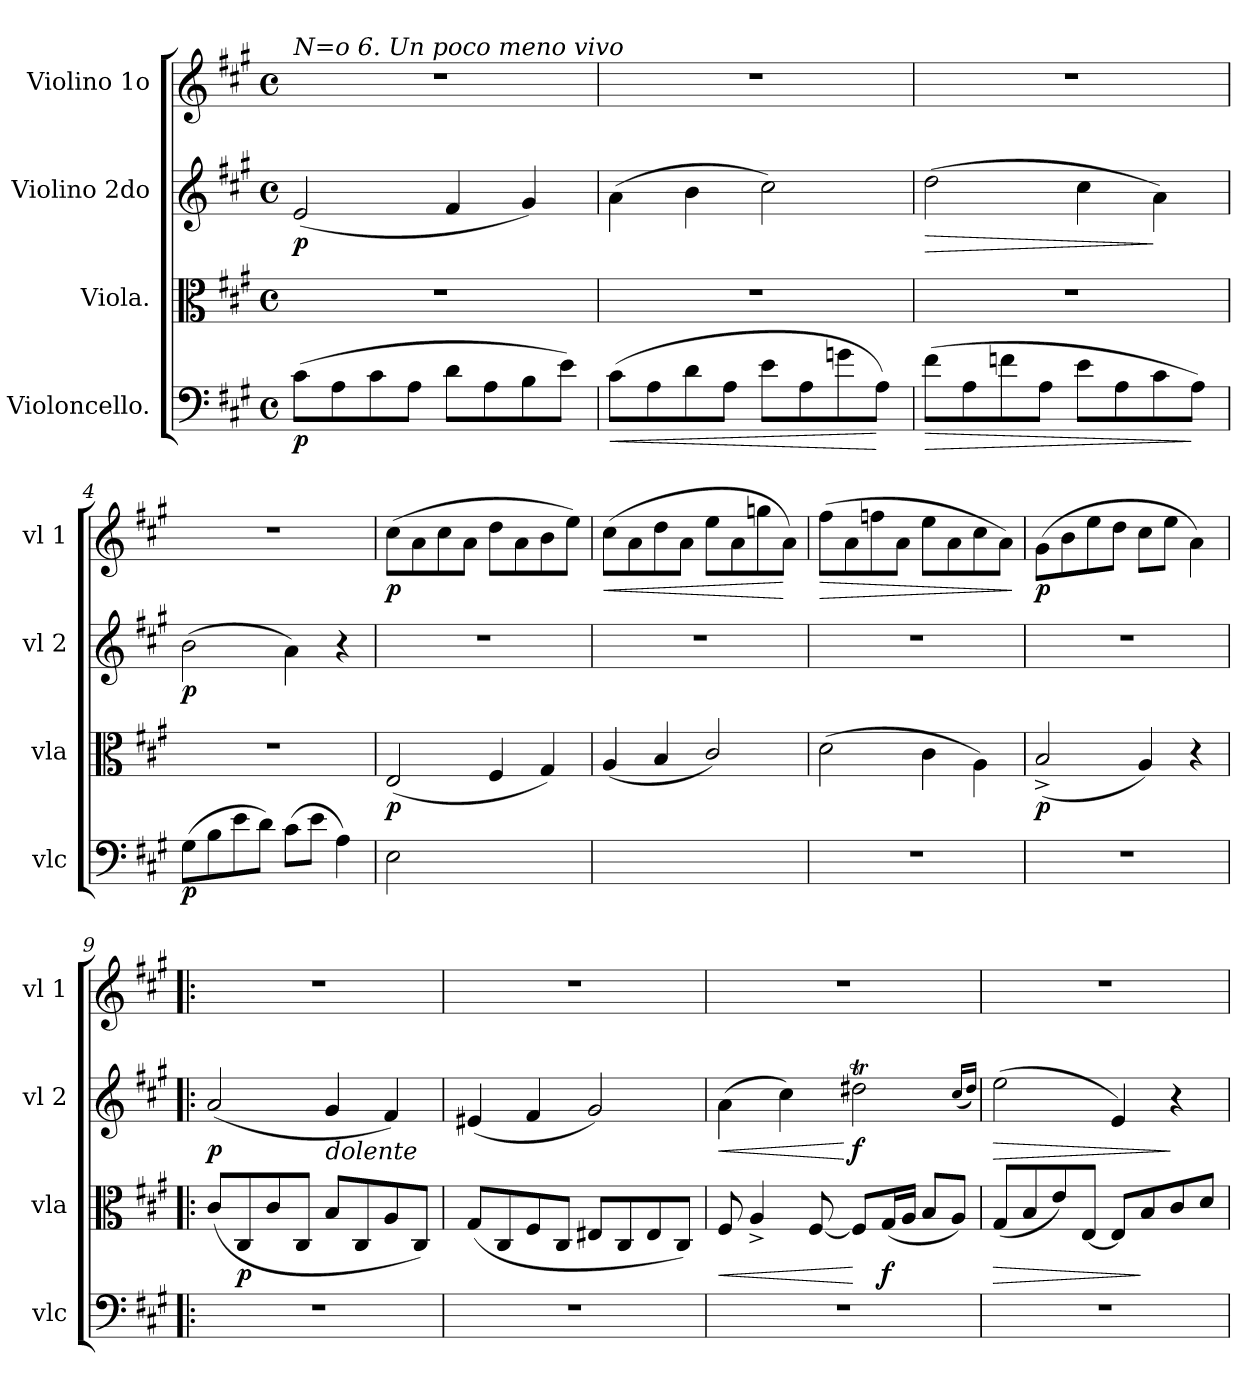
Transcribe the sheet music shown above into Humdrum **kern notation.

**kern	**dynam	**kern	**dynam	**kern	**dynam	**kern	**dynam
*part4	*part4	*part3	*part3	*part2	*part2	*part1	*part1
*staff4	*staff4	*staff3	*staff3	*staff2	*staff2	*staff1	*staff1
*I"Violoncello.	*	*I"Viola.	*	*I"Violino 2do	*	*I"Violino 1o	*
*I'vlc	*	*I'vla	*	*I'vl 2	*	*I'vl 1	*
*clefF4	*	*clefC3	*	*clefG2	*	*clefG2	*
*k[f#c#g#]	*	*k[f#c#g#]	*	*k[f#c#g#]	*	*k[f#c#g#]	*
*M4/4	*	*M4/4	*	*M4/4	*	*M4/4	*
*met(c)	*	*met(c)	*	*met(c)	*	*met(c)	*
=1	=1	=1	=1	=1	=1	=1	=1
!	!	!	!	!	!	!LO:TX:a:i:t=N=o 6. Un poco meno vivo	!
(8c#\L	p	1r	.	(>2e/	p	1r	.
8A\	.	.	.	.	.	.	.
8c#\	.	.	.	.	.	.	.
8A\J	.	.	.	.	.	.	.
8d\L	.	.	.	4f#/	.	.	.
8A\	.	.	.	.	.	.	.
8B\	.	.	.	4g#/)	.	.	.
8e\J)	.	.	.	.	.	.	.
=2	=2	=2	=2	=2	=2	=2	=2
!	!LO:HP:b	!	!	!	!	!	!
(8c#\L	<	1r	.	(4a\	.	1r	.
8A\	.	.	.	.	.	.	.
8d\	.	.	.	4b\	.	.	.
8A\J	.	.	.	.	.	.	.
8e\L	.	.	.	2cc#\)	.	.	.
8A\	.	.	.	.	.	.	.
8gn\	.	.	.	.	.	.	.
8A\J)	[	.	.	.	.	.	.
=3	=3	=3	=3	=3	=3	=3	=3
!	!LO:HP:b	!	!	!	!LO:HP:b	!	!
(8f#\L	>	1r	.	(2dd\	>	1r	.
8A\	.	.	.	.	.	.	.
8fn\	.	.	.	.	.	.	.
8A\J	.	.	.	.	.	.	.
8e\L	.	.	.	4cc#\	.	.	.
8A\	.	.	.	.	.	.	.
8c#\	.	.	.	4a\)	]	.	.
8A\J)	]	.	.	.	.	.	.
=4	=4	=4	=4	=4	=4	=4	=4
(8G#\L	p	1r	.	(2b\	p	1r	.
8B\	.	.	.	.	.	.	.
8e\	.	.	.	.	.	.	.
8d\J)	.	.	.	.	.	.	.
(8c#\L	.	.	.	4a\)	.	.	.
8e\J	.	.	.	.	.	.	.
4A\)	.	.	.	4r	.	.	.
=5	=5	=5	=5	=5	=5	=5	=5
2E\	.	(>2E/	p	1r	.	(8cc#\L	p
.	.	.	.	.	.	8a\	.
.	.	.	.	.	.	8cc#\	.
.	.	.	.	.	.	8a\J	.
2ryy	.	4F#/	.	.	.	8dd\L	.
.	.	.	.	.	.	8a\	.
.	.	4G#/)	.	.	.	8b\	.
.	.	.	.	.	.	8ee\J)	.
=6	=6	=6	=6	=6	=6	=6	=6
!	!	!	!	!	!	!	!LO:HP:b
1ryy	.	(>4A/	.	1r	.	(8cc#\L	<
.	.	.	.	.	.	8a\	.
.	.	4B/	.	.	.	8dd\	.
.	.	.	.	.	.	8a\J	.
.	.	2c#/)	.	.	.	8ee\L	.
.	.	.	.	.	.	8a\	.
.	.	.	.	.	.	8ggn\	.
.	.	.	.	.	.	8a\J)	[
=7	=7	=7	=7	=7	=7	=7	=7
!	!	!	!	!	!	!	!LO:HP:b
1r	.	(2d\	.	1r	.	(8ff#\L	>
.	.	.	.	.	.	8a\	.
.	.	.	.	.	.	8ffn\	.
.	.	.	.	.	.	8a\J	.
.	.	4c#\	.	.	.	8ee\L	.
.	.	.	.	.	.	8a\	.
.	.	4A\)	.	.	.	8cc#\	.
.	.	.	.	.	.	8a\J)	.
.	.	.	.	.	.	.	]
=8	=8	=8	=8	=8	=8	=8	=8
1r	.	(2B^>/	p	1r	.	(8g#\L	p
.	.	.	.	.	.	8b\	.
.	.	.	.	.	.	8ee\	.
.	.	.	.	.	.	8dd\J	.
.	.	4A/)	.	.	.	8cc#\L	.
.	.	.	.	.	.	8ee\J	.
.	.	4r	.	.	.	4a\)	.
=9!|:	=9!|:	=9!|:	=9!|:	=9!|:	=9!|:	=9!|:	=9!|:
1r	.	(8c#/L	.	(>2a/	p	1r	.
.	.	8C#/	p	.	.	.	.
.	.	8c#/	.	.	.	.	.
.	.	8C#/J	.	.	.	.	.
!	!	!	!	!LO:TX:b:i:t=dolente	!	!	!
.	.	8B/L	.	4g#/	.	.	.
.	.	8C#/	.	.	.	.	.
.	.	8A/	.	4f#/)	.	.	.
.	.	8C#/J)	.	.	.	.	.
=10	=10	=10	=10	=10	=10	=10	=10
1r	.	(8G#/L	.	(>4e#X/	.	1r	.
.	.	8C#/	.	.	.	.	.
.	.	8F#/	.	4f#/	.	.	.
.	.	8C#/J	.	.	.	.	.
.	.	8E#X/L	.	2g#/)	.	.	.
.	.	8C#/	.	.	.	.	.
.	.	8E#/	.	.	.	.	.
.	.	8C#/J)	.	.	.	.	.
=11	=11	=11	=11	=11	=11	=11	=11
!	!	!	!LO:HP:b	!	!LO:HP:b	!	!
1r	.	8F#/	<	(4a\	<	1r	.
.	.	4A^>/	.	.	.	.	.
.	.	.	.	4cc#\)	.	.	.
.	.	[8F#/	.	.	.	.	.
.	.	8F#/L]	[	2dd#Xt\	[ f	.	.
.	.	(16G#/L	f	.	.	.	.
.	.	16A/JJ	.	.	.	.	.
.	.	8B/L	.	.	.	.	.
.	.	8A/J)	.	.	.	.	.
.	.	.	.	(16qqcc#/LL	.	.	.
.	.	.	.	16qqdd#/JJ)	.	.	.
=12	=12	=12	=12	=12	=12	=12	=12
!	!	!	!LO:HP:b	!	!LO:HP:b	!	!
1r	.	(8G#/L	>	(2ee\	>	1r	.
.	.	8B/	.	.	.	.	.
.	.	8e/)	.	.	.	.	.
.	.	[8E/J	.	.	.	.	.
.	.	8E/L]	.	4e/)	.	.	.
.	.	8B/	]	.	.	.	.
.	.	8c#/	.	4r	]	.	.
.	.	8d/J	.	.	.	.	.
=	=	=	=	=	=	=	=
*-	*-	*-	*-	*-	*-	*-	*-
